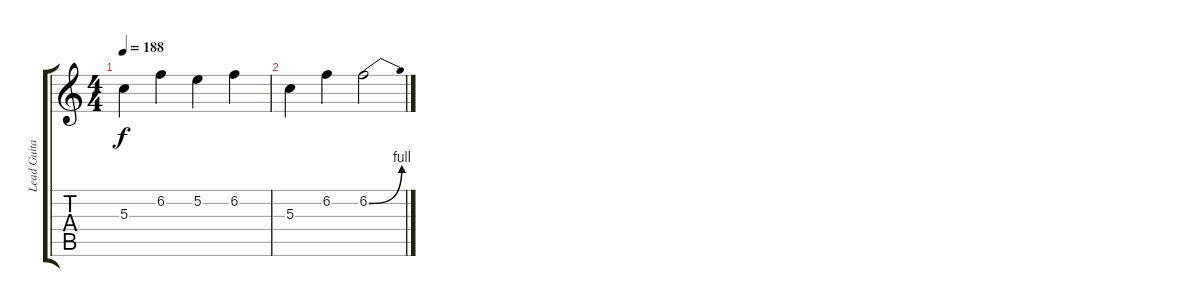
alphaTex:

\track ("Lead Guitar" "Lead Guita") {instrument distortionguitar}
\staff {score tabs}
\tuning (E4 B3 G3 D3 A2 D2) {hide}
\ts (4 4)
\tempo 188
\clef g2
\ks c
5.3.4{dy f} 6.2.4 5.2.4 6.2.4 |
5.3.4 6.2.4 6.2{be (bend 0 0 60 4)}.2
